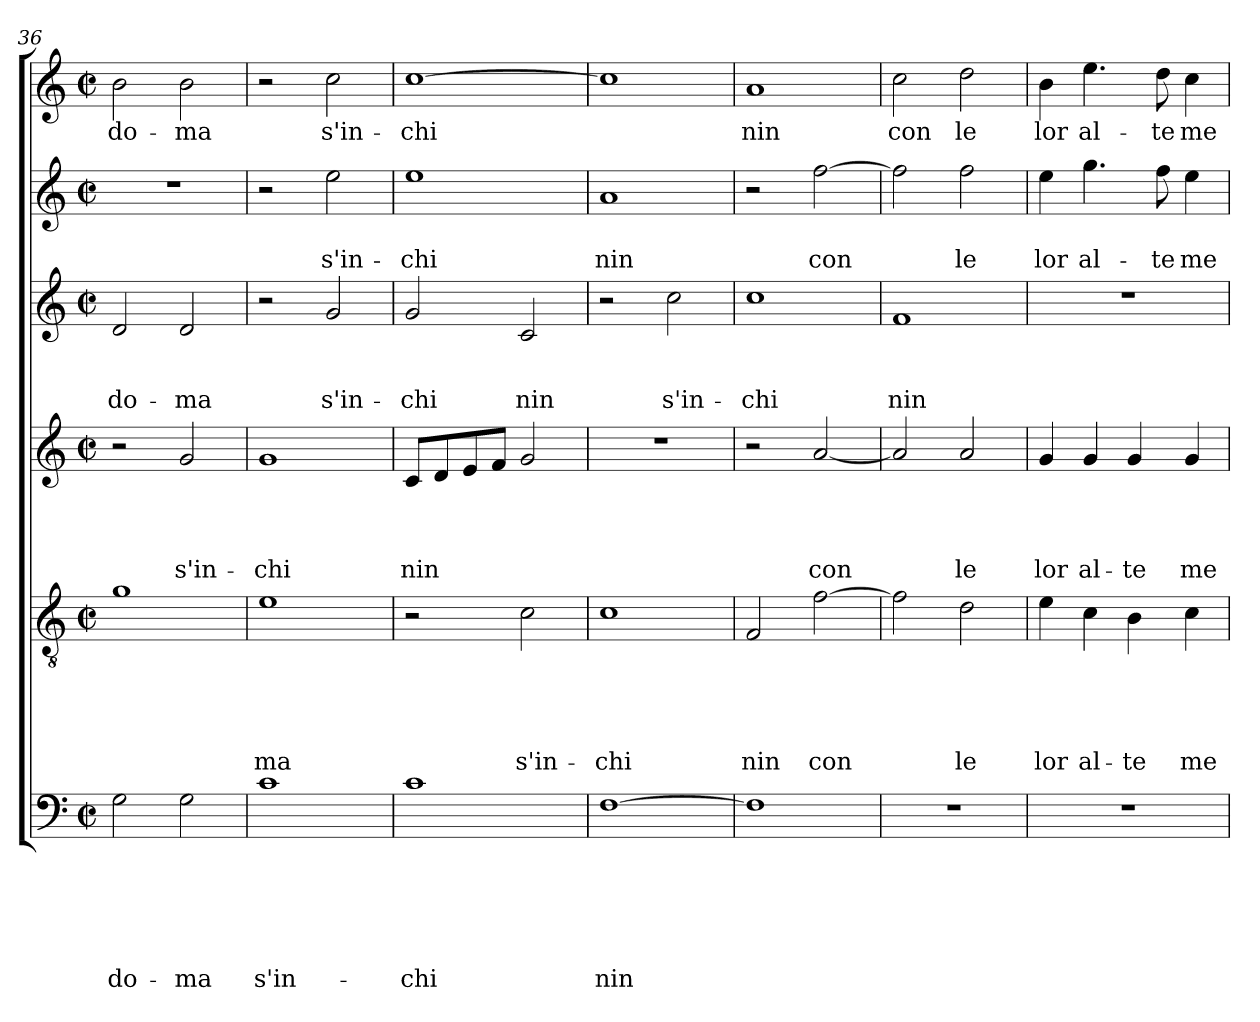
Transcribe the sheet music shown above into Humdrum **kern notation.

**kern	**text	**text	**text	**text	**text	**text	**kern	**text	**text	**text	**text	**text	**kern	**text	**text	**text	**text	**kern	**text	**text	**text	**kern	**text	**text	**kern	**text
*part6	*part6	*part6	*part6	*part6	*part6	*part6	*part5	*part5	*part5	*part5	*part5	*part5	*part4	*part4	*part4	*part4	*part4	*part3	*part3	*part3	*part3	*part2	*part2	*part2	*part1	*part1
*staff6	*staff6	*staff6	*staff6	*staff6	*staff6	*staff6	*staff5	*staff5	*staff5	*staff5	*staff5	*staff5	*staff4	*staff4	*staff4	*staff4	*staff4	*staff3	*staff3	*staff3	*staff3	*staff2	*staff2	*staff2	*staff1	*staff1
*clefF4	*	*	*	*	*	*	*clefGv2	*	*	*	*	*	*clefG2	*	*	*	*	*clefG2	*	*	*	*clefG2	*	*	*clefG2	*
*k[]	*	*	*	*	*	*	*k[]	*	*	*	*	*	*k[]	*	*	*	*	*k[]	*	*	*	*k[]	*	*	*k[]	*
*C:	*	*	*	*	*	*	*C:	*	*	*	*	*	*C:	*	*	*	*	*C:	*	*	*	*C:	*	*	*C:	*
*M2/2	*	*	*	*	*	*	*M2/2	*	*	*	*	*	*M2/2	*	*	*	*	*M2/2	*	*	*	*M2/2	*	*	*M2/2	*
*met(c|)	*	*	*	*	*	*	*met(c|)	*	*	*	*	*	*met(c|)	*	*	*	*	*met(c|)	*	*	*	*met(c|)	*	*	*met(c|)	*
=36	=36	=36	=36	=36	=36	=36	=36	=36	=36	=36	=36	=36	=36	=36	=36	=36	=36	=36	=36	=36	=36	=36	=36	=36	=36	=36
!	!	!	!	!	!	!LO:LY:b	!	!	!	!	!	!	!	!	!	!	!	!	!	!	!LO:LY:b	!	!	!	!	!LO:LY:b
2G\	.	.	.	.	.	do-	1g	.	.	.	.	.	2r	.	.	.	.	2d/	.	.	do-	1r	.	.	2b\	do-
!	!	!	!	!	!	!LO:LY:b	!	!	!	!	!	!	!	!	!	!	!LO:LY:b	!	!	!	!LO:LY:b	!	!	!	!	!LO:LY:b
2G\	.	.	.	.	.	-ma	.	.	.	.	.	.	2g/	.	.	.	s'in-	2d/	.	.	-ma	.	.	.	2b\	-ma
=37	=37	=37	=37	=37	=37	=37	=37	=37	=37	=37	=37	=37	=37	=37	=37	=37	=37	=37	=37	=37	=37	=37	=37	=37	=37	=37
!	!	!	!	!	!	!LO:LY:b	!	!	!	!	!	!LO:LY:b	!	!	!	!	!LO:LY:b	!	!	!	!	!	!	!	!	!
1c	.	.	.	.	.	s'in-	1e	.	.	.	.	-ma	1g	.	.	.	-chi	2r	.	.	.	2r	.	.	2r	.
!	!	!	!	!	!	!	!	!	!	!	!	!	!	!	!	!	!	!	!	!	!LO:LY:b	!	!	!LO:LY:b	!	!LO:LY:b
.	.	.	.	.	.	.	.	.	.	.	.	.	.	.	.	.	.	2g/	.	.	s'in-	2ee\	.	s'in-	2cc\	s'in-
=38	=38	=38	=38	=38	=38	=38	=38	=38	=38	=38	=38	=38	=38	=38	=38	=38	=38	=38	=38	=38	=38	=38	=38	=38	=38	=38
!	!	!	!	!	!	!LO:LY:b	!	!	!	!	!	!	!	!	!	!	!LO:LY:b	!	!	!	!LO:LY:b	!	!	!LO:LY:b	!	!LO:LY:b
1c	.	.	.	.	.	-chi	2r	.	.	.	.	.	8c/L	.	.	.	nin	2g/	.	.	-chi	1ee	.	-chi	[1cc	-chi
.	.	.	.	.	.	.	.	.	.	.	.	.	8d/	.	.	.	.	.	.	.	.	.	.	.	.	.
.	.	.	.	.	.	.	.	.	.	.	.	.	8e/	.	.	.	.	.	.	.	.	.	.	.	.	.
.	.	.	.	.	.	.	.	.	.	.	.	.	8f/J	.	.	.	.	.	.	.	.	.	.	.	.	.
!	!	!	!	!	!	!	!	!	!	!	!	!LO:LY:b	!	!	!	!	!	!	!	!	!LO:LY:b	!	!	!	!	!
.	.	.	.	.	.	.	2c\	.	.	.	.	s'in-	2g/	.	.	.	.	2c/	.	.	nin	.	.	.	.	.
=39	=39	=39	=39	=39	=39	=39	=39	=39	=39	=39	=39	=39	=39	=39	=39	=39	=39	=39	=39	=39	=39	=39	=39	=39	=39	=39
!	!	!	!	!	!	!LO:LY:b	!	!	!	!	!	!LO:LY:b	!	!	!	!	!	!	!	!	!	!	!	!LO:LY:b	!	!
[1F	.	.	.	.	.	nin	1c	.	.	.	.	-chi	1r	.	.	.	.	2r	.	.	.	1a	.	nin	1cc]	.
!	!	!	!	!	!	!	!	!	!	!	!	!	!	!	!	!	!	!	!	!	!LO:LY:b	!	!	!	!	!
.	.	.	.	.	.	.	.	.	.	.	.	.	.	.	.	.	.	2cc\	.	.	s'in-	.	.	.	.	.
!!LO:LB:g=z
=40	=40	=40	=40	=40	=40	=40	=40	=40	=40	=40	=40	=40	=40	=40	=40	=40	=40	=40	=40	=40	=40	=40	=40	=40	=40	=40
!	!	!	!	!	!	!	!	!	!	!	!	!LO:LY:b	!	!	!	!	!	!	!	!	!LO:LY:b	!	!	!	!	!LO:LY:b
1F]	.	.	.	.	.	.	2F/	.	.	.	.	nin	2r	.	.	.	.	1cc	.	.	-chi	2r	.	.	1a	nin
!	!	!	!	!	!	!	!	!	!	!	!	!LO:LY:b	!	!	!	!	!LO:LY:b	!	!	!	!	!	!	!LO:LY:b	!	!
.	.	.	.	.	.	.	[2f\	.	.	.	.	con	[2a/	.	.	.	con	.	.	.	.	[2ff\	.	con	.	.
=41	=41	=41	=41	=41	=41	=41	=41	=41	=41	=41	=41	=41	=41	=41	=41	=41	=41	=41	=41	=41	=41	=41	=41	=41	=41	=41
!	!	!	!	!	!	!	!	!	!	!	!	!	!	!	!	!	!	!	!	!	!LO:LY:b	!	!	!	!	!LO:LY:b
1r	.	.	.	.	.	.	2f\]	.	.	.	.	.	2a/]	.	.	.	.	1f	.	.	nin	2ff\]	.	.	2cc\	con
!	!	!	!	!	!	!	!	!	!	!	!	!LO:LY:b	!	!	!	!	!LO:LY:b	!	!	!	!	!	!	!LO:LY:b	!	!LO:LY:b
.	.	.	.	.	.	.	2d\	.	.	.	.	le	2a/	.	.	.	le	.	.	.	.	2ff\	.	le	2dd\	le
=42	=42	=42	=42	=42	=42	=42	=42	=42	=42	=42	=42	=42	=42	=42	=42	=42	=42	=42	=42	=42	=42	=42	=42	=42	=42	=42
!	!	!	!	!	!	!	!	!	!	!	!	!LO:LY:b	!	!	!	!	!LO:LY:b	!	!	!	!	!	!	!LO:LY:b	!	!LO:LY:b
1r	.	.	.	.	.	.	4e\	.	.	.	.	lor	4g/	.	.	.	lor	1r	.	.	.	4ee\	.	lor	4b\	lor
!	!	!	!	!	!	!	!	!	!	!	!	!LO:LY:b	!	!	!	!	!LO:LY:b	!	!	!	!	!	!	!LO:LY:b	!	!LO:LY:b
.	.	.	.	.	.	.	4c\	.	.	.	.	al-	4g/	.	.	.	al-	.	.	.	.	4.gg\	.	al-	4.ee\	al-
!	!	!	!	!	!	!	!	!	!	!	!	!LO:LY:b	!	!	!	!	!LO:LY:b	!	!	!	!	!	!	!	!	!
.	.	.	.	.	.	.	4B\	.	.	.	.	-te	4g/	.	.	.	-te	.	.	.	.	.	.	.	.	.
!	!	!	!	!	!	!	!	!	!	!	!	!	!	!	!	!	!	!	!	!	!	!	!	!LO:LY:b	!	!LO:LY:b
.	.	.	.	.	.	.	.	.	.	.	.	.	.	.	.	.	.	.	.	.	.	8ff\	.	-te	8dd\	-te
!	!	!	!	!	!	!	!	!	!	!	!	!LO:LY:b	!	!	!	!	!LO:LY:b	!	!	!	!	!	!	!LO:LY:b	!	!LO:LY:b
.	.	.	.	.	.	.	4c\	.	.	.	.	me-	4g/	.	.	.	me-	.	.	.	.	4ee\	.	me-	4cc\	me-
=	=	=	=	=	=	=	=	=	=	=	=	=	=	=	=	=	=	=	=	=	=	=	=	=	=	=
*-	*-	*-	*-	*-	*-	*-	*-	*-	*-	*-	*-	*-	*-	*-	*-	*-	*-	*-	*-	*-	*-	*-	*-	*-	*-	*-
